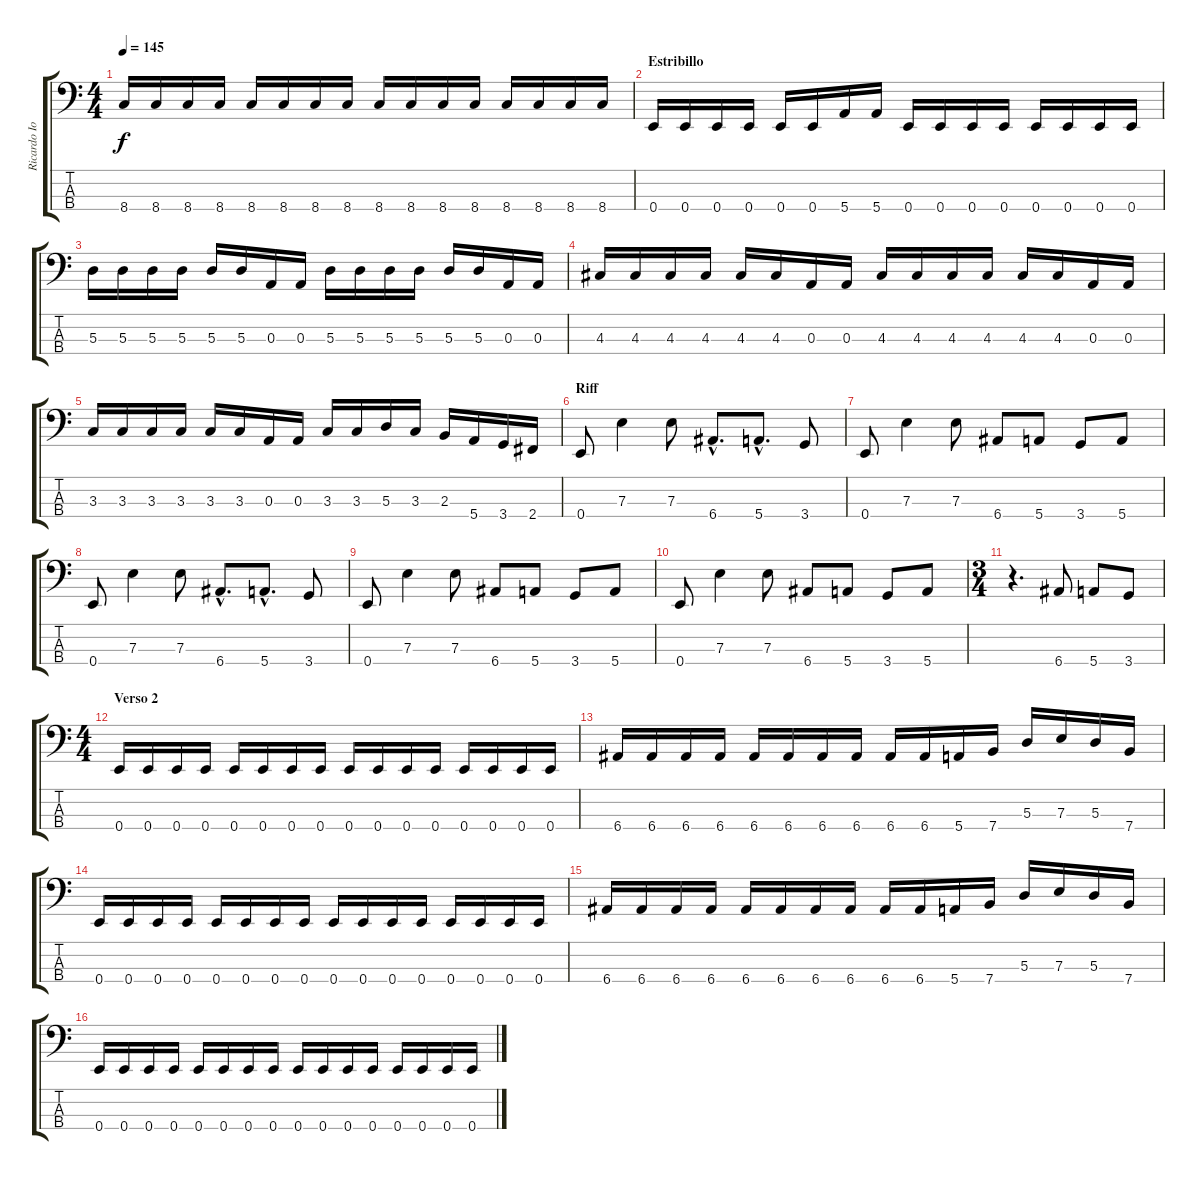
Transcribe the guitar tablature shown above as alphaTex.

\track ("Ricardo Iorio (bajo)" "Ricardo Io") {instrument electricbassfinger}
\staff {score tabs}
\tuning (G2 D2 A1 E1) {hide}
\ts (4 4)
\tempo 145
\clef f4
\ks c
8.4.16{dy f} 8.4.16 8.4.16 8.4.16 8.4.16 8.4.16 8.4.16 8.4.16 8.4.16 8.4.16 8.4.16 8.4.16 8.4.16 8.4.16 8.4.16 8.4.16 |
\section ("" "Estribillo")
0.4.16 0.4.16 0.4.16 0.4.16 0.4.16 0.4.16 5.4.16 5.4.16 0.4.16 0.4.16 0.4.16 0.4.16 0.4.16 0.4.16 0.4.16 0.4.16 |
5.3.16 5.3.16 5.3.16 5.3.16 5.3.16 5.3.16 0.3.16 0.3.16 5.3.16 5.3.16 5.3.16 5.3.16 5.3.16 5.3.16 0.3.16 0.3.16 |
4.3.16 4.3.16 4.3.16 4.3.16 4.3.16 4.3.16 0.3.16 0.3.16 4.3.16 4.3.16 4.3.16 4.3.16 4.3.16 4.3.16 0.3.16 0.3.16 |
3.3.16 3.3.16 3.3.16 3.3.16 3.3.16 3.3.16 0.3.16 0.3.16 3.3.16 3.3.16 5.3.16 3.3.16 2.3.16 5.4.16 3.4.16 2.4.16 |
\section ("" "Riff")
0.4.8 7.3.4 7.3.8 6.4{hac}.8{d} 5.4{hac}.8{d} 3.4.8 |
0.4.8 7.3.4 7.3.8 6.4.8 5.4.8 3.4.8 5.4.8 |
0.4.8 7.3.4 7.3.8 6.4{hac}.8{d} 5.4{hac}.8{d} 3.4.8 |
0.4.8 7.3.4 7.3.8 6.4.8 5.4.8 3.4.8 5.4.8 |
0.4.8 7.3.4 7.3.8 6.4.8 5.4.8 3.4.8 5.4.8 |
\ts (3 4)
r.4{d} 6.4.8 5.4.8 3.4.8 |
\ts (4 4)
\section ("" "Verso 2")
0.4.16 0.4.16 0.4.16 0.4.16 0.4.16 0.4.16 0.4.16 0.4.16 0.4.16 0.4.16 0.4.16 0.4.16 0.4.16 0.4.16 0.4.16 0.4.16 |
6.4.16 6.4.16 6.4.16 6.4.16 6.4.16 6.4.16 6.4.16 6.4.16 6.4.16 6.4.16 5.4.16 7.4.16 5.3.16 7.3.16 5.3.16 7.4.16 |
0.4.16 0.4.16 0.4.16 0.4.16 0.4.16 0.4.16 0.4.16 0.4.16 0.4.16 0.4.16 0.4.16 0.4.16 0.4.16 0.4.16 0.4.16 0.4.16 |
6.4.16 6.4.16 6.4.16 6.4.16 6.4.16 6.4.16 6.4.16 6.4.16 6.4.16 6.4.16 5.4.16 7.4.16 5.3.16 7.3.16 5.3.16 7.4.16 |
0.4.16 0.4.16 0.4.16 0.4.16 0.4.16 0.4.16 0.4.16 0.4.16 0.4.16 0.4.16 0.4.16 0.4.16 0.4.16 0.4.16 0.4.16 0.4.16
